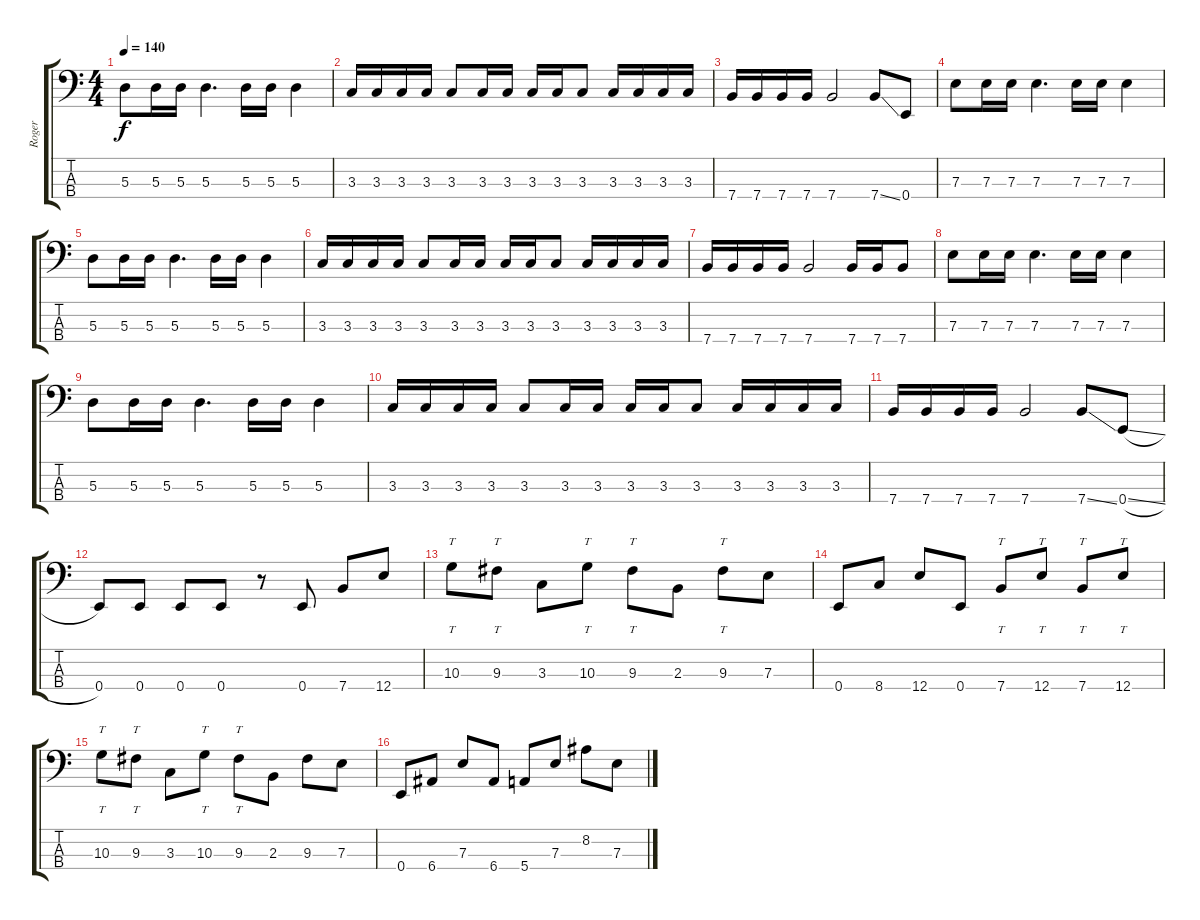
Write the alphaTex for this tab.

\track ("Roger" "Roger") {instrument electricbassfinger}
\staff {score tabs}
\tuning (G2 D2 A1 E1) {hide}
\ts (4 4)
\tempo 140
\clef f4
\ks c
5.3.8{dy f} 5.3.16 5.3.16 5.3.4{d} 5.3.16 5.3.16 5.3.4 |
3.3.16 3.3.16 3.3.16 3.3.16 3.3.8 3.3.16 3.3.16 3.3.16 3.3.16 3.3.8 3.3.16 3.3.16 3.3.16 3.3.16 |
7.4.16 7.4.16 7.4.16 7.4.16 7.4.2 7.4{ss}.8 0.4.8 |
7.3.8 7.3.16 7.3.16 7.3.4{d} 7.3.16 7.3.16 7.3.4 |
5.3.8 5.3.16 5.3.16 5.3.4{d} 5.3.16 5.3.16 5.3.4 |
3.3.16 3.3.16 3.3.16 3.3.16 3.3.8 3.3.16 3.3.16 3.3.16 3.3.16 3.3.8 3.3.16 3.3.16 3.3.16 3.3.16 |
7.4.16 7.4.16 7.4.16 7.4.16 7.4.2 7.4.16 7.4.16 7.4.8 |
7.3.8 7.3.16 7.3.16 7.3.4{d} 7.3.16 7.3.16 7.3.4 |
5.3.8 5.3.16 5.3.16 5.3.4{d} 5.3.16 5.3.16 5.3.4 |
3.3.16 3.3.16 3.3.16 3.3.16 3.3.8 3.3.16 3.3.16 3.3.16 3.3.16 3.3.8 3.3.16 3.3.16 3.3.16 3.3.16 |
7.4.16 7.4.16 7.4.16 7.4.16 7.4.2 7.4{ss}.8 0.4{sl}.8 |
0.4.8 0.4.8 0.4.8 0.4.8 r.8 0.4.8 7.4.8 12.4.8 |
10.3.8{tt} 9.3.8{tt} 3.3.8 10.3.8{tt} 9.3.8{tt} 2.3.8 9.3.8{tt} 7.3.8 |
0.4.8 8.4.8 12.4.8 0.4.8 7.4.8{tt} 12.4.8{tt} 7.4.8{tt} 12.4.8{tt} |
10.3.8{tt} 9.3.8{tt} 3.3.8 10.3.8{tt} 9.3.8{tt} 2.3.8 9.3.8 7.3.8 |
0.4.8 6.4.8 7.3.8 6.4.8 5.4.8 7.3.8 8.2.8 7.3.8
